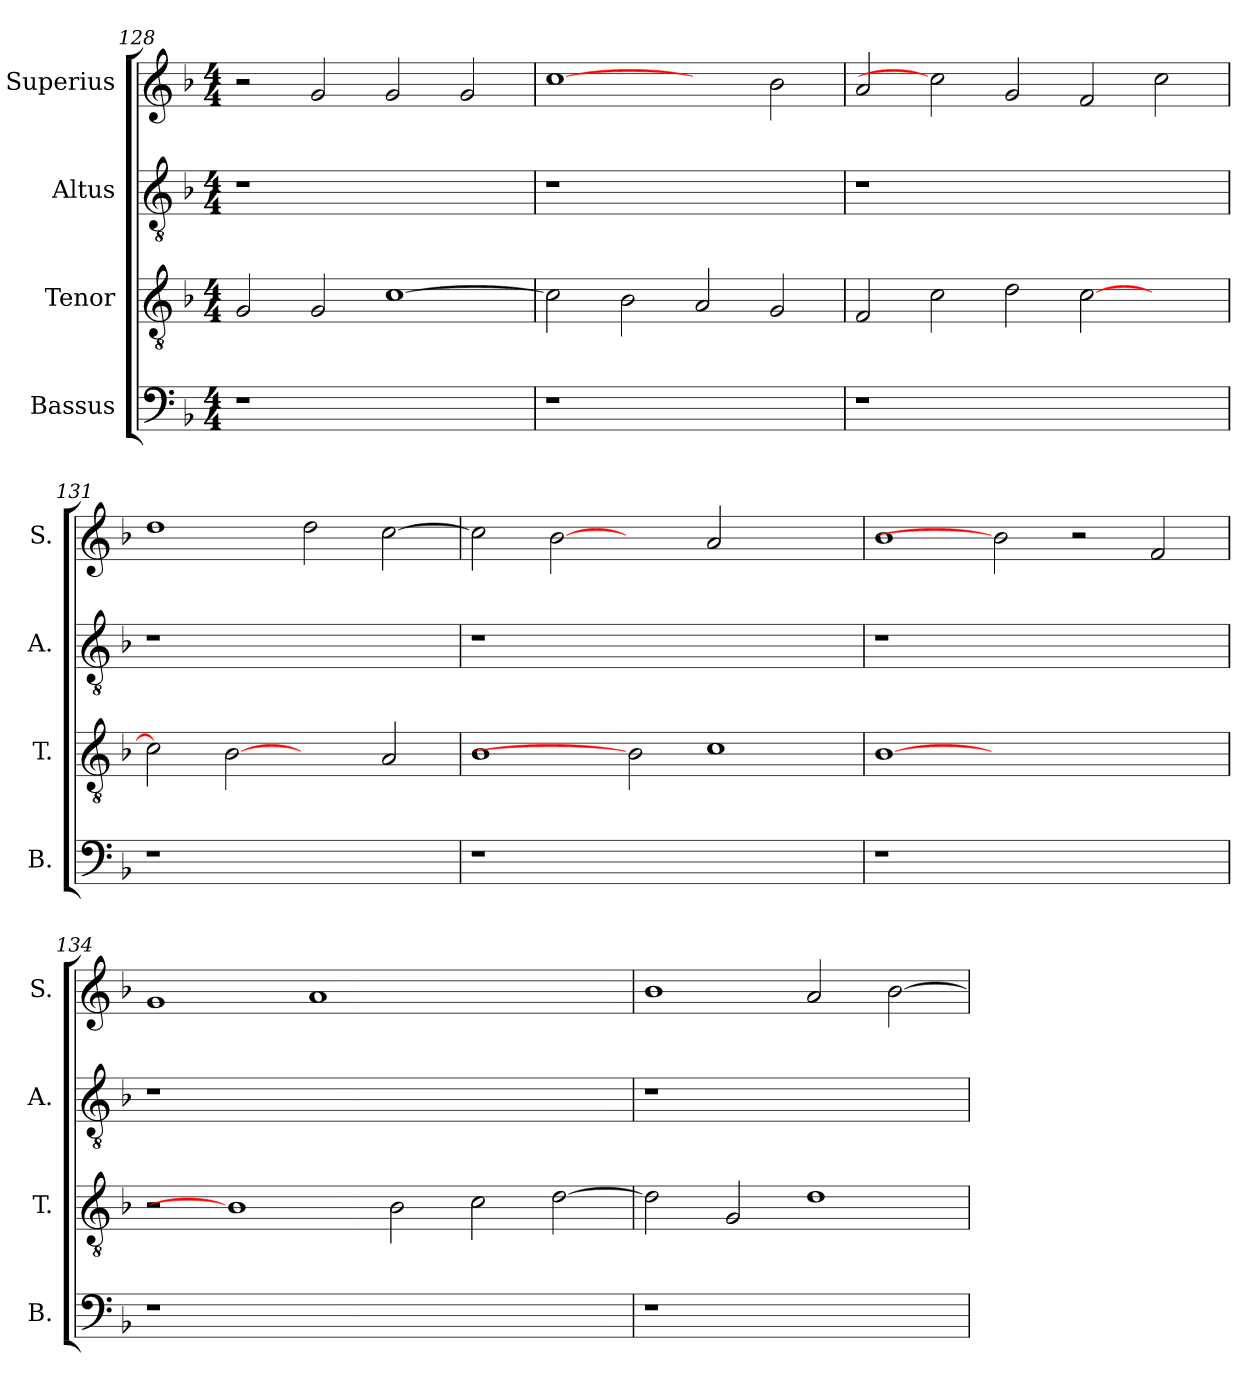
**kern	**kern	**kern	**kern
*part4	*part3	*part2	*part1
*staff4	*staff3	*staff2	*staff1
*I"Bassus	*I"Tenor	*I"Altus	*I"Superius
*I'B.	*I'T.	*I'A.	*I'S.
*clefF4	*clefGv2	*clefGv2	*clefG2
*	*ITrd7c12	*ITrd7c12	*
*k[b-]	*k[b-]	*k[b-]	*k[b-]
*F:	*F:	*F:	*F:
*M4/4	*M4/4	*M4/4	*M4/4
=128	=128	=128	=128
!LO:N:vis=1	!	!LO:N:vis=1	!
1r	2GGi/	1r	2r
.	2GGi/	.	2gi/
1ryy	[>1Ci	1ryy	2gi/
.	.	.	2gi/
=129	=129	=129	=129
!LO:N:vis=1	!	!LO:N:vis=1	!
1r	2Ci\]	1r	[1cci
.	2BB-i\	.	.
1ryy	2AAi/	1ryy	2ryy
.	2GGi/	.	2b-i\
=130	=130	=130	=130
!LO:N:vis=1	!	!LO:N:vis=1	!
1r	2FFi/	1r	2ai/
.	2Ci\	.	2cci]
1.ryy	2Di\	1.ryy	2gi/
.	[>2Ci\	.	2fi/
.	2ryy	.	2cci\
!!LO:LB:g=z
=131	=131	=131	=131
!LO:N:vis=1	!	!LO:N:vis=1	!
1r	2Ci\]	1r	1ddi
.	[2BB-i	.	.
1ryy	2ryy	1ryy	2ddi\
.	2AAi/	.	[>2cci\
=132	=132	=132	=132
!LO:N:vis=1	!	!LO:N:vis=1	!
1r	1BB-i	1r	2cci\]
.	.	.	[2b-i
1.ryy	2BB-i]	1.ryy	2ryy
.	1Ci	.	2ai/
.	.	.	2ryy
=133	=133	=133	=133
!LO:N:vis=1	!	!LO:N:vis=1	!
1r	[1BB-i	1r	1b-i
1.ryy	1.ryy	1.ryy	2b-i]
.	.	.	2r
.	.	.	2fi/
=134	=134	=134	=134
!LO:N:vis=1	!	!LO:N:vis=1	!
1r	2r	1r	1gi
.	1BB-i]	.	.
0ryy	.	0ryy	1ai
.	2BB-i\	.	.
.	2Ci\	.	1ryy
.	[>2Di\	.	.
=135	=135	=135	=135
!LO:N:vis=1	!	!LO:N:vis=1	!
1r	2Di\]	1r	1b-i
.	2GGi/	.	.
1ryy	1Di	1ryy	2ai/
.	.	.	[>2b-i\
=	=	=	=
*-	*-	*-	*-
